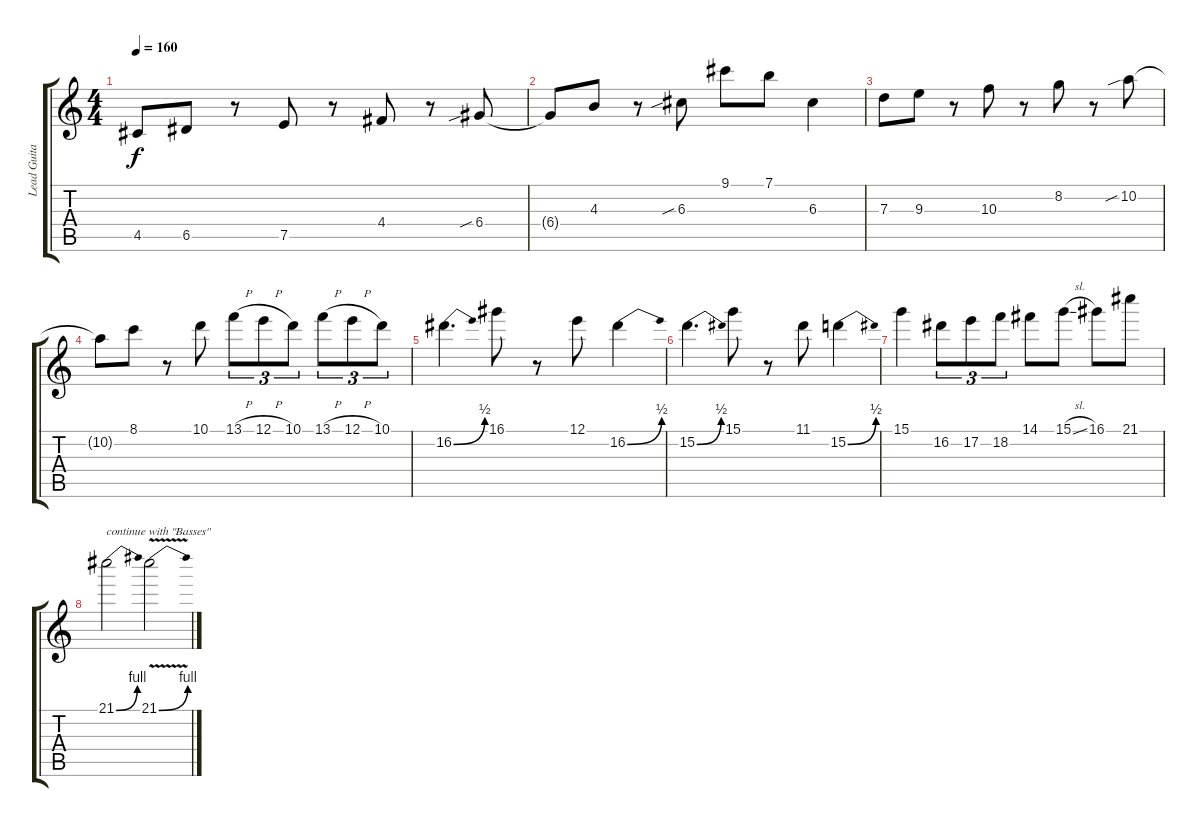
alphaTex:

\track ("Lead Guitar (Tubular Bells 2003)" "Lead Guita") {instrument distortionguitar}
\staff {score tabs}
\tuning (E4 B3 G3 D3 A2 E2) {hide}
\ts (4 4)
\tempo 160
\clef g2
\ks c
4.5.8{dy f} 6.5.8 r.8 7.5.8 r.8 4.4.8 r.8 6.4{sib}.8 |
6.4{t}.8 4.3.8 r.8 6.3{sib}.8 9.1.8 7.1.8 6.3.4 |
7.3.8 9.3.8 r.8 10.3.8 r.8 8.2.8 r.8 10.2{sib}.8 |
10.2{t}.8 8.1.8 r.8 10.1.8 13.1{h}.8{tu (3 2)} 12.1{h}.8{tu (3 2)} 10.1.8{tu (3 2)} 13.1{h}.8{tu (3 2)} 12.1{h}.8{tu (3 2)} 10.1.8{tu (3 2)} |
16.2{be (bend 0 0 60 2)}.4{d} 16.1.8 r.8 12.1.8 16.2{be (bend 0 0 60 2)}.4 |
15.2{be (bend 0 0 60 2)}.4{d} 15.1.8 r.8 11.1.8 15.2{be (bend 0 0 60 2)}.4 |
15.1.4 16.2.8{tu (3 2)} 17.2.8{tu (3 2)} 18.2.8{tu (3 2)} 14.1.8 15.1{sl}.8 16.1.8 21.1.8 |
21.1{be (bend 0 0 60 4)}.2{txt "continue with \"Basses\""} 21.1{be (bend 0 0 60 4) v}.2
